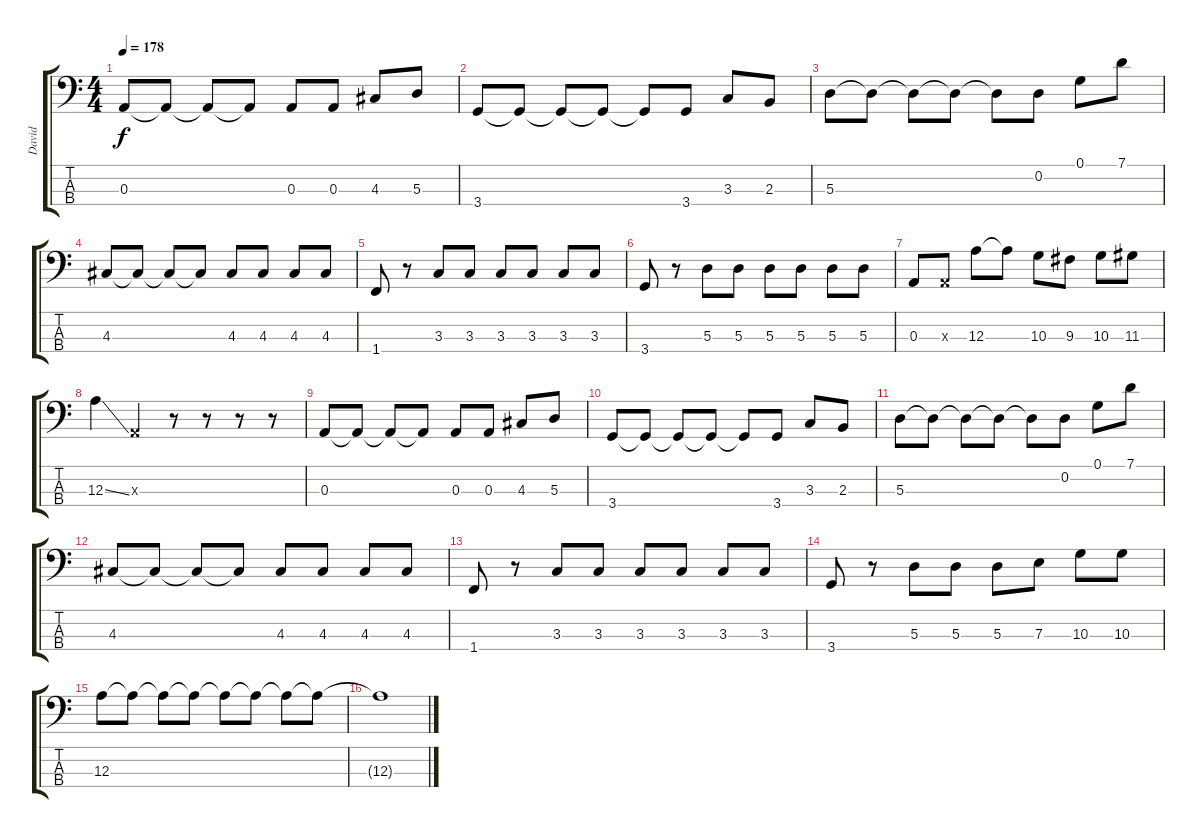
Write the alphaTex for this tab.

\track ("David" "David") {instrument electricbassfinger}
\staff {score tabs}
\tuning (G2 D2 A1 E1) {hide}
\ts (4 4)
\tempo 178
\clef f4
\ks c
0.3.8{dy f} 0.3{t}.8 0.3{t}.8 0.3{t}.8 0.3.8 0.3.8 4.3.8 5.3.8 |
3.4.8 3.4{t}.8 3.4{t}.8 3.4{t}.8 3.4{t}.8 3.4.8 3.3.8 2.3.8 |
5.3.8 5.3{t}.8 5.3{t}.8 5.3{t}.8 5.3{t}.8 0.2.8 0.1.8 7.1.8 |
4.3.8 4.3{t}.8 4.3{t}.8 4.3{t}.8 4.3.8 4.3.8 4.3.8 4.3.8 |
1.4.8 r.8 3.3.8 3.3.8 3.3.8 3.3.8 3.3.8 3.3.8 |
3.4.8 r.8 5.3.8 5.3.8 5.3.8 5.3.8 5.3.8 5.3.8 |
0.3.8 0.3{x}.8 12.3.8 12.3{t}.8 10.3.8 9.3.8 10.3.8 11.3.8 |
12.3{ss}.4 0.3{x}.4 r.8 r.8 r.8 r.8 |
0.3.8 0.3{t}.8 0.3{t}.8 0.3{t}.8 0.3.8 0.3.8 4.3.8 5.3.8 |
3.4.8 3.4{t}.8 3.4{t}.8 3.4{t}.8 3.4{t}.8 3.4.8 3.3.8 2.3.8 |
5.3.8 5.3{t}.8 5.3{t}.8 5.3{t}.8 5.3{t}.8 0.2.8 0.1.8 7.1.8 |
4.3.8 4.3{t}.8 4.3{t}.8 4.3{t}.8 4.3.8 4.3.8 4.3.8 4.3.8 |
1.4.8 r.8 3.3.8 3.3.8 3.3.8 3.3.8 3.3.8 3.3.8 |
3.4.8 r.8 5.3.8 5.3.8 5.3.8 7.3.8 10.3.8 10.3.8 |
12.3.8 12.3{t}.8 12.3{t}.8 12.3{t}.8 12.3{t}.8 12.3{t}.8 12.3{t}.8 12.3{t}.8 |
12.3{t}.1
